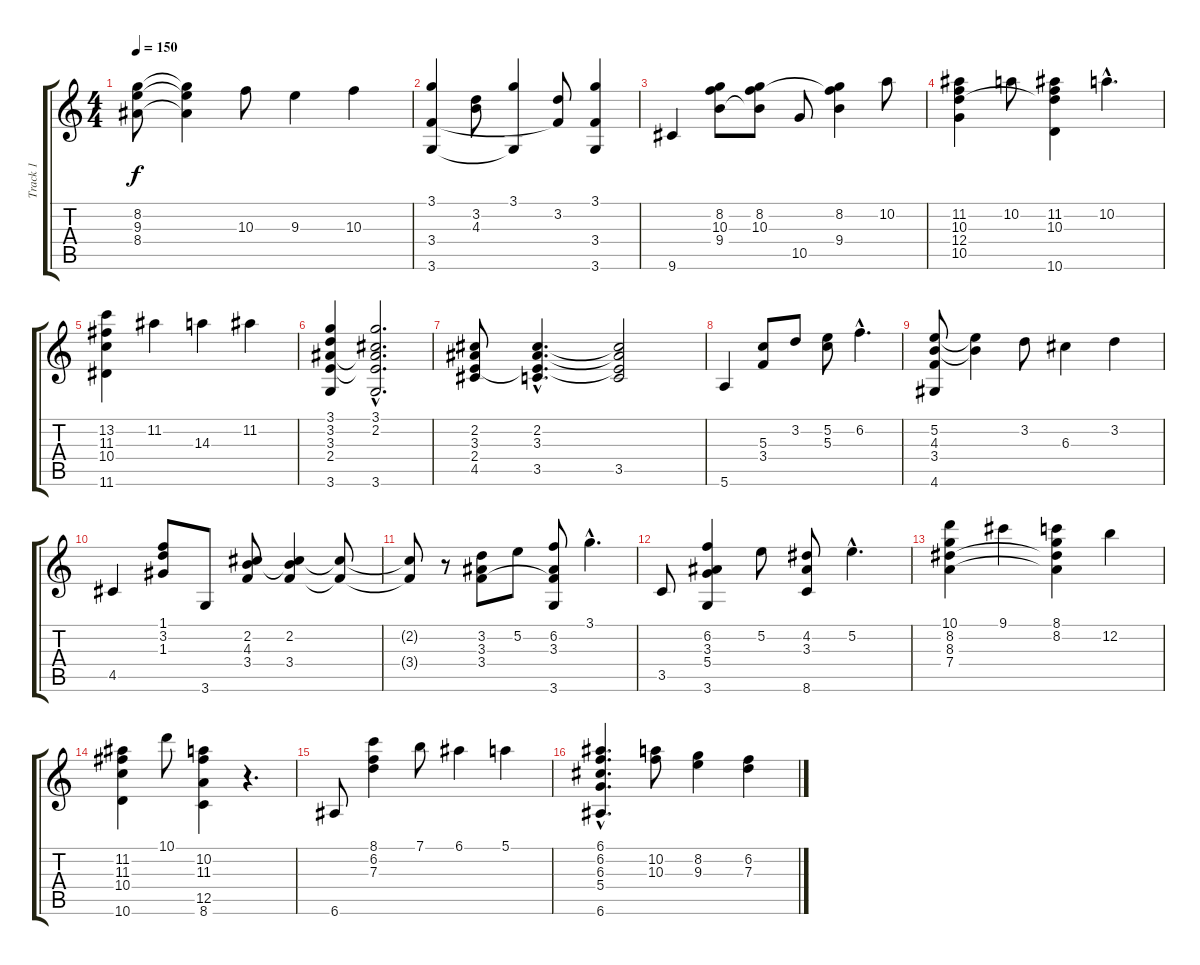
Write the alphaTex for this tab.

\track ("Track 1" "Track 1") {instrument acousticguitarnylon}
\staff {score tabs}
\tuning (E4 B3 G3 D3 A2 E2) {hide}
\ts (4 4)
\tempo 150
\clef g2
\ks c
(8.2 9.3 8.4).8{dy f} (8.2{t} 9.3{t} 8.4{t}).4 10.3.8 9.3.4 10.3.4 |
(3.1 3.4 3.6).4 (3.2 4.3).8 (3.1 3.6{t}).4 (3.2 3.4{t}).8 (3.1 3.4 3.6).4 |
9.6.4 (8.2 10.3 9.4).8 (8.2 10.3 9.4{t}).8 10.5.8 (8.2 10.3{t} 9.4).4 10.2.8 |
(11.2 10.3 12.4 10.5).4 10.2.8 (11.2 10.3 12.4{t} 10.6).4 10.2{hac}.4{d} |
(13.2 11.3 10.4 11.6).4 11.2.4 14.3.4 11.2.4 |
(3.1 3.2 3.3 2.4 3.6).4 (3.1{hac} 2.2{hac} 3.3{hac t} 2.4{hac t} 3.6{hac}).2{d} |
(2.2 3.3 2.4 4.5).8 (2.2{hac} 3.3{hac} 2.4{hac t} 3.5{hac}).4{d} (2.2{t} 3.3{t} 2.4{t} 3.5).2 |
5.6.4 (5.3 3.4).8 3.2.8 (5.2 5.3).8 6.2{hac}.4{d} |
(5.2 4.3 3.4 4.6).8 (5.2{t} 4.3{t}).4 3.2.8 6.3.4 3.2.4 |
4.5.4 (1.1 3.2 1.3).8 3.6.8 (2.2 4.3 3.4).8 (2.2 4.3{t} 3.4).4 (2.2{t} 3.4{t}).8 |
(2.2{t} 3.4{t}).8 r.8 (3.2 3.3 3.4).8 5.2.8 (6.2 3.3 3.4{t} 3.6).8 3.1{hac}.4{d} |
3.5.8 (6.2 3.3 5.4 3.6).4 5.2.8 (4.2 3.3 8.6).8 5.2{hac}.4{d} |
(10.1 8.2 8.3 7.4).4 9.1.4 (8.1 8.2 8.3{t} 7.4{t}).4 12.2.4 |
(11.2 11.3 10.4 10.6).4 10.1.8 (10.2 11.3 12.5 8.6).4 r.4{d} |
6.6.8 (8.1 6.2 7.3).4 7.1.8 6.1.4 5.1.4 |
(6.1{hac} 6.2{hac} 6.3{hac} 5.4{hac} 6.6{hac}).4{d} (10.2 10.3).8 (8.2 9.3).4 (6.2 7.3).4
